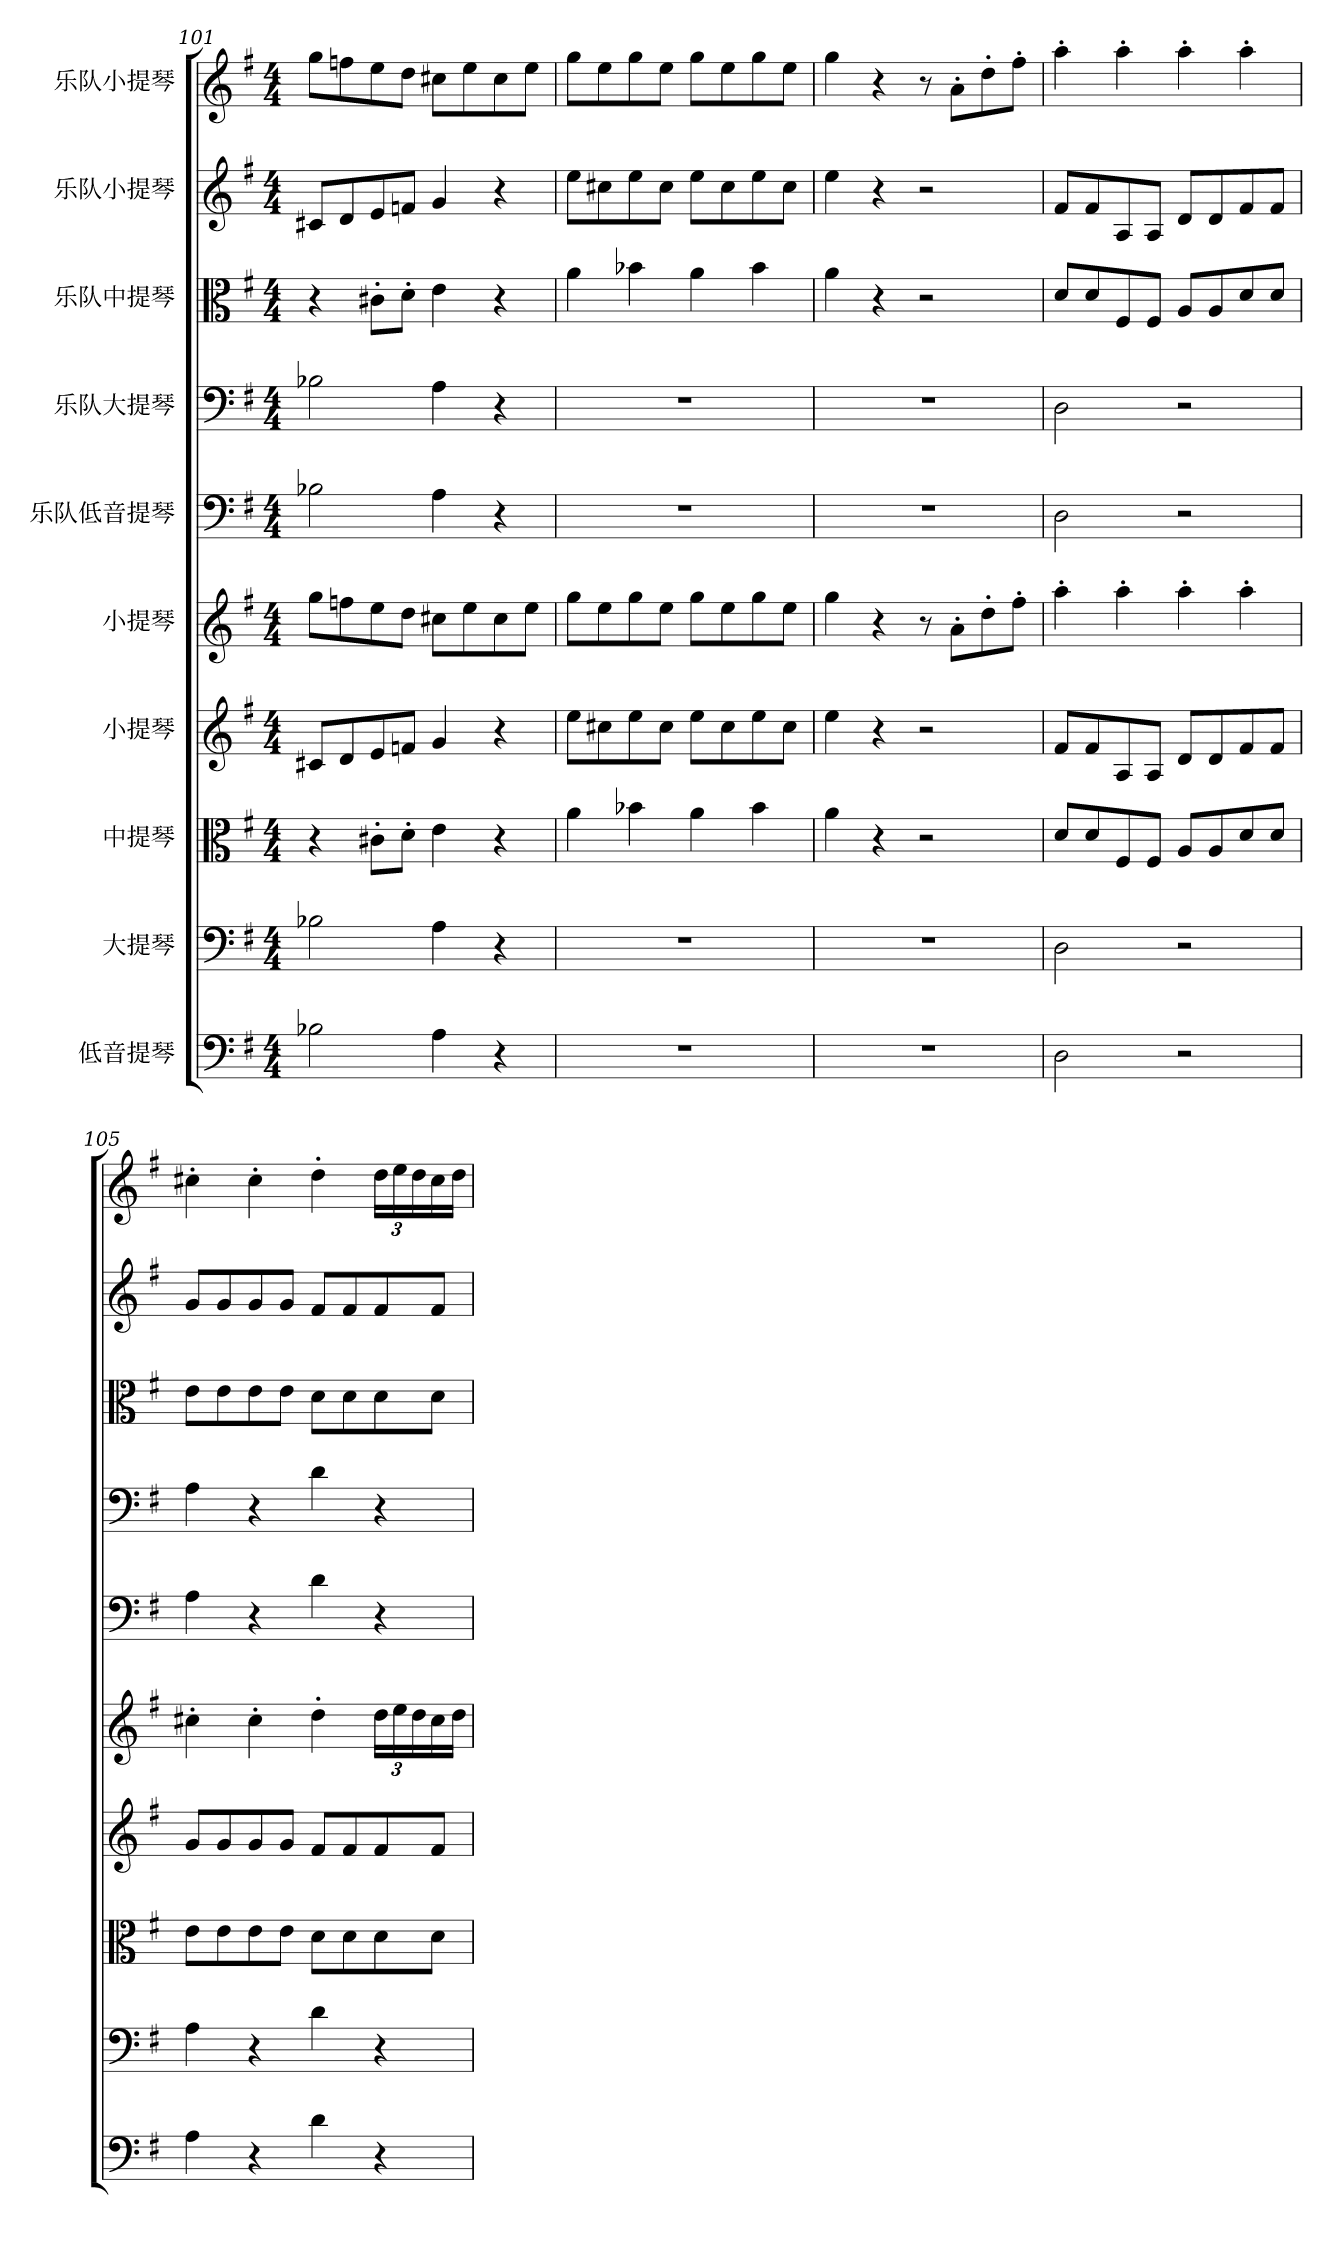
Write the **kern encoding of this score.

**kern	**kern	**kern	**kern	**kern	**kern	**kern	**kern	**kern	**kern
*part10	*part9	*part8	*part7	*part6	*part5	*part4	*part3	*part2	*part1
*staff10	*staff9	*staff8	*staff7	*staff6	*staff5	*staff4	*staff3	*staff2	*staff1
*I"低音提琴	*I"大提琴	*I"中提琴	*I"小提琴	*I"小提琴	*I"乐队低音提琴	*I"乐队大提琴	*I"乐队中提琴	*I"乐队小提琴	*I"乐队小提琴
*clefF4	*clefF4	*clefC3	*clefG2	*clefG2	*clefF4	*clefF4	*clefC3	*clefG2	*clefG2
*ITrd7c12	*	*	*	*	*ITrd7c12	*	*	*	*
*k[f#]	*k[f#]	*k[f#]	*k[f#]	*k[f#]	*k[f#]	*k[f#]	*k[f#]	*k[f#]	*k[f#]
*M4/4	*M4/4	*M4/4	*M4/4	*M4/4	*M4/4	*M4/4	*M4/4	*M4/4	*M4/4
=101	=101	=101	=101	=101	=101	=101	=101	=101	=101
2BB-X\	2B-X\	4r	8c#X/L	8gg\L	2BB-X\	2B-X\	4r	8c#X/L	8gg\L
.	.	.	8d/	8ffn\	.	.	.	8d/	8ffn\
.	.	8c#X'\L	8e/	8ee\	.	.	8c#X'\L	8e/	8ee\
.	.	8d'\J	8fn/J	8dd\J	.	.	8d'\J	8fn/J	8dd\J
4AA\	4A\	4e\	4g/	8cc#X\L	4AA\	4A\	4e\	4g/	8cc#X\L
.	.	.	.	8ee\	.	.	.	.	8ee\
4r	4r	4r	4r	8cc#\	4r	4r	4r	4r	8cc#\
.	.	.	.	8ee\J	.	.	.	.	8ee\J
=102	=102	=102	=102	=102	=102	=102	=102	=102	=102
1r	1r	4a\	8ee\L	8gg\L	1r	1r	4a\	8ee\L	8gg\L
.	.	.	8cc#X\	8ee\	.	.	.	8cc#X\	8ee\
.	.	4b-X\	8ee\	8gg\	.	.	4b-X\	8ee\	8gg\
.	.	.	8cc#\J	8ee\J	.	.	.	8cc#\J	8ee\J
.	.	4a\	8ee\L	8gg\L	.	.	4a\	8ee\L	8gg\L
.	.	.	8cc#\	8ee\	.	.	.	8cc#\	8ee\
.	.	4b-\	8ee\	8gg\	.	.	4b-\	8ee\	8gg\
.	.	.	8cc#\J	8ee\J	.	.	.	8cc#\J	8ee\J
!!LO:PB:g=z
=103	=103	=103	=103	=103	=103	=103	=103	=103	=103
*	*	*	*	*	*	*	*	*	*MM229
1r	1r	4a\	4ee\	4gg\	1r	1r	4a\	4ee\	4gg\
.	.	4r	4r	4r	.	.	4r	4r	4r
*	*	*	*	*	*	*	*	*	*MM237
.	.	2r	2r	8r	.	.	2r	2r	8r
.	.	.	.	8a'\L	.	.	.	.	8a'\L
.	.	.	.	8dd'\	.	.	.	.	8dd'\
.	.	.	.	8ff#'\J	.	.	.	.	8ff#'\J
=104	=104	=104	=104	=104	=104	=104	=104	=104	=104
*	*	*	*	*	*	*	*	*	*MM244
2DD\	2D\	8d/L	8f#/L	4aa'\	2DD\	2D\	8d/L	8f#/L	4aa'\
.	.	8d/	8f#/	.	.	.	8d/	8f#/	.
.	.	8F#/	8A/	4aa'\	.	.	8F#/	8A/	4aa'\
.	.	8F#/J	8A/J	.	.	.	8F#/J	8A/J	.
2r	2r	8A/L	8d/L	4aa'\	2r	2r	8A/L	8d/L	4aa'\
.	.	8A/	8d/	.	.	.	8A/	8d/	.
.	.	8d/	8f#/	4aa'\	.	.	8d/	8f#/	4aa'\
.	.	8d/J	8f#/J	.	.	.	8d/J	8f#/J	.
=105	=105	=105	=105	=105	=105	=105	=105	=105	=105
4AA\	4A\	8e\L	8g/L	4cc#X'\	4AA\	4A\	8e\L	8g/L	4cc#X'\
.	.	8e\	8g/	.	.	.	8e\	8g/	.
4r	4r	8e\	8g/	4cc#'\	4r	4r	8e\	8g/	4cc#'\
.	.	8e\J	8g/J	.	.	.	8e\J	8g/J	.
4D\	4d\	8d\L	8f#/L	4dd'\	4D\	4d\	8d\L	8f#/L	4dd'\
.	.	8d\	8f#/	.	.	.	8d\	8f#/	.
*	*	*	*	*Xbrackettup	*	*	*	*	*Xbrackettup
4r	4r	8d\	8f#/	24dd\LL	4r	4r	8d\	8f#/	24dd\LL
.	.	.	.	24ee\	.	.	.	.	24ee\
.	.	.	.	24dd\	.	.	.	.	24dd\
.	.	8d\J	8f#/J	16cc#\	.	.	8d\J	8f#/J	16cc#\
.	.	.	.	16dd\JJ	.	.	.	.	16dd\JJ
=	=	=	=	=	=	=	=	=	=
*-	*-	*-	*-	*-	*-	*-	*-	*-	*-
